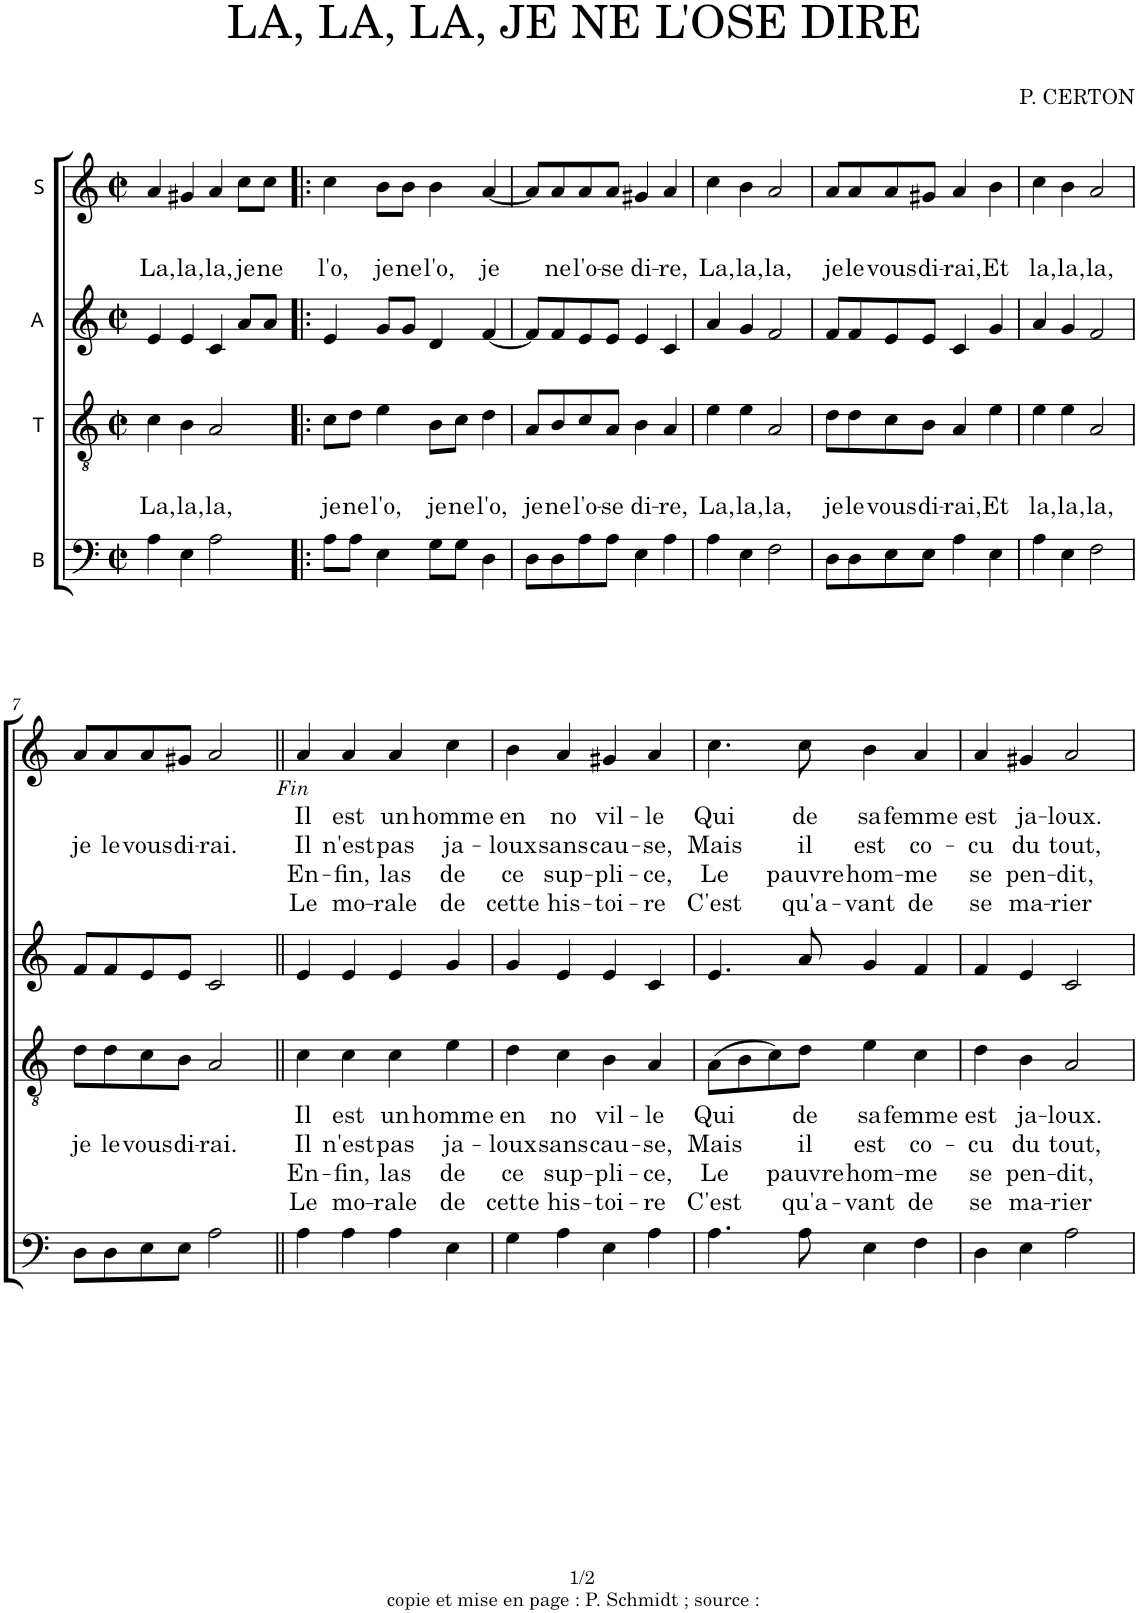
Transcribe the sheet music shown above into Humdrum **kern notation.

**kern	**kern	**text	**text	**text	**text	**kern	**kern	**text	**text	**text	**text
*part4	*part3	*part3	*part3	*part3	*part3	*part2	*part1	*part1	*part1	*part1	*part1
*staff4	*staff3	*staff3	*staff3	*staff3	*staff3	*staff2	*staff1	*staff1	*staff1	*staff1	*staff1
*I"B	*I"T	*	*	*	*	*I"A	*I"S	*	*	*	*
*clefF4	*clefGv2	*	*	*	*	*clefG2	*clefG2	*	*	*	*
*k[]	*k[]	*	*	*	*	*k[]	*k[]	*	*	*	*
*M4/4	*M4/4	*	*	*	*	*M4/4	*M4/4	*	*	*	*
*met(c|)	*met(c|)	*	*	*	*	*met(c|)	*met(c|)	*	*	*	*
=1	=1	=1	=1	=1	=1	=1	=1	=1	=1	=1	=1
!	!	!	!LO:LY:b	!	!	!	!	!	!LO:LY:b	!	!
4A\	4c\	.	La,	.	.	4e/	4a/	.	La,	.	.
!	!	!	!LO:LY:b	!	!	!	!	!	!LO:LY:b	!	!
4E\	4B\	.	la,	.	.	4e/	4g#X/	.	la,	.	.
!	!	!	!LO:LY:b	!	!	!	!	!	!LO:LY:b	!	!
2A\	2A/	.	la,	.	.	4c/	4a/	.	la,	.	.
!	!	!	!	!	!	!	!	!	!LO:LY:b	!	!
.	.	.	.	.	.	8a/L	8cc\L	.	je	.	.
!	!	!	!	!	!	!	!	!	!LO:LY:b	!	!
.	.	.	.	.	.	8a/J	8cc\J	.	ne	.	.
=2!|:	=2!|:	=2!|:	=2!|:	=2!|:	=2!|:	=2!|:	=2!|:	=2!|:	=2!|:	=2!|:	=2!|:
!	!	!	!LO:LY:b	!	!	!	!	!	!LO:LY:b	!	!
8A\L	8c\L	.	je	.	.	4e/	4cc\	.	l'o,	.	.
!	!	!	!LO:LY:b	!	!	!	!	!	!	!	!
8A\J	8d\J	.	ne	.	.	.	.	.	.	.	.
!	!	!	!LO:LY:b	!	!	!	!	!	!LO:LY:b	!	!
4E\	4e\	.	l'o,	.	.	8g/L	8b\L	.	je	.	.
!	!	!	!	!	!	!	!	!	!LO:LY:b	!	!
.	.	.	.	.	.	8g/J	8b\J	.	ne	.	.
!	!	!	!LO:LY:b	!	!	!	!	!	!LO:LY:b	!	!
8G\L	8B\L	.	je	.	.	4d/	4b\	.	l'o,	.	.
!	!	!	!LO:LY:b	!	!	!	!	!	!	!	!
8G\J	8c\J	.	ne	.	.	.	.	.	.	.	.
!	!	!	!LO:LY:b	!	!	!	!	!	!LO:LY:b	!	!
4D\	4d\	.	l'o,	.	.	[4f/	[4a/	.	je	.	.
=3	=3	=3	=3	=3	=3	=3	=3	=3	=3	=3	=3
!	!	!	!LO:LY:b	!	!	!	!	!	!	!	!
8D\L	8A/L	.	je	.	.	8f/L]	8a/L]	.	.	.	.
!	!	!	!LO:LY:b	!	!	!	!	!	!LO:LY:b	!	!
8D\	8B/	.	ne	.	.	8f/	8a/	.	ne	.	.
!	!	!	!LO:LY:b	!	!	!	!	!	!LO:LY:b	!	!
8A\	8c/	.	l'o-	.	.	8e/	8a/	.	l'o-	.	.
!	!	!	!LO:LY:b	!	!	!	!	!	!LO:LY:b	!	!
8A\J	8A/J	.	-se	.	.	8e/J	8a/J	.	-se	.	.
!	!	!	!LO:LY:b	!	!	!	!	!	!LO:LY:b	!	!
4E\	4B\	.	di-	.	.	4e/	4g#X/	.	di-	.	.
!	!	!	!LO:LY:b	!	!	!	!	!	!LO:LY:b	!	!
4A\	4A/	.	-re,	.	.	4c/	4a/	.	-re,	.	.
=4	=4	=4	=4	=4	=4	=4	=4	=4	=4	=4	=4
!	!	!	!LO:LY:b	!	!	!	!	!	!LO:LY:b	!	!
4A\	4e\	.	La,	.	.	4a/	4cc\	.	La,	.	.
!	!	!	!LO:LY:b	!	!	!	!	!	!LO:LY:b	!	!
4E\	4e\	.	la,	.	.	4g/	4b\	.	la,	.	.
!	!	!	!LO:LY:b	!	!	!	!	!	!LO:LY:b	!	!
2F\	2A/	.	la,	.	.	2f/	2a/	.	la,	.	.
=5	=5	=5	=5	=5	=5	=5	=5	=5	=5	=5	=5
!	!	!	!LO:LY:b	!	!	!	!	!	!LO:LY:b	!	!
8D\L	8d\L	.	je	.	.	8f/L	8a/L	.	je	.	.
!	!	!	!LO:LY:b	!	!	!	!	!	!LO:LY:b	!	!
8D\	8d\	.	le	.	.	8f/	8a/	.	le	.	.
!	!	!	!LO:LY:b	!	!	!	!	!	!LO:LY:b	!	!
8E\	8c\	.	vous	.	.	8e/	8a/	.	vous	.	.
!	!	!	!LO:LY:b	!	!	!	!	!	!LO:LY:b	!	!
8E\J	8B\J	.	di-	.	.	8e/J	8g#X/J	.	di-	.	.
!	!	!	!LO:LY:b	!	!	!	!	!	!LO:LY:b	!	!
4A\	4A/	.	-rai,	.	.	4c/	4a/	.	-rai,	.	.
!	!	!	!LO:LY:b	!	!	!	!	!	!LO:LY:b	!	!
4E\	4e\	.	Et	.	.	4g/	4b\	.	Et	.	.
=6	=6	=6	=6	=6	=6	=6	=6	=6	=6	=6	=6
!	!	!	!LO:LY:b	!	!	!	!	!	!LO:LY:b	!	!
4A\	4e\	.	la,	.	.	4a/	4cc\	.	la,	.	.
!	!	!	!LO:LY:b	!	!	!	!	!	!LO:LY:b	!	!
4E\	4e\	.	la,	.	.	4g/	4b\	.	la,	.	.
!	!	!	!LO:LY:b	!	!	!	!	!	!LO:LY:b	!	!
2F\	2A/	.	la,	.	.	2f/	2a/	.	la,	.	.
!!LO:LB:g=z
=7	=7	=7	=7	=7	=7	=7	=7	=7	=7	=7	=7
!	!	!	!LO:LY:b	!	!	!	!	!	!LO:LY:b	!	!
8D\L	8d\L	.	je	.	.	8f/L	8a/L	.	je	.	.
!	!	!	!LO:LY:b	!	!	!	!	!	!LO:LY:b	!	!
8D\	8d\	.	le	.	.	8f/	8a/	.	le	.	.
!	!	!	!LO:LY:b	!	!	!	!	!	!LO:LY:b	!	!
8E\	8c\	.	vous	.	.	8e/	8a/	.	vous	.	.
!	!	!	!LO:LY:b	!	!	!	!	!	!LO:LY:b	!	!
8E\J	8B\J	.	di-	.	.	8e/J	8g#X/J	.	di-	.	.
!	!	!	!LO:LY:b	!	!	!	!	!	!LO:LY:b	!	!
2A\	2A/	.	-rai.	.	.	2c/	2a/	.	-rai.	.	.
!	!	!	!	!	!	!	!LO:TX:b:i:t=Fin	!	!	!	!
=8||	=8||	=8||	=8||	=8||	=8||	=8||	=8||	=8||	=8||	=8||	=8||
!	!	!LO:LY:b	!LO:LY:b	!LO:LY:b	!LO:LY:b	!	!	!LO:LY:b	!LO:LY:b	!LO:LY:b	!LO:LY:b
4A\	4c\	Il	Il	En-	Le	4e/	4a/	Il	Il	En-	Le
!	!	!LO:LY:b	!LO:LY:b	!LO:LY:b	!LO:LY:b	!	!	!LO:LY:b	!LO:LY:b	!LO:LY:b	!LO:LY:b
4A\	4c\	est	n'est	-fin,	mo-	4e/	4a/	est	n'est	-fin,	mo-
!	!	!LO:LY:b	!LO:LY:b	!LO:LY:b	!LO:LY:b	!	!	!LO:LY:b	!LO:LY:b	!LO:LY:b	!LO:LY:b
4A\	4c\	un	pas	las	-rale	4e/	4a/	un	pas	las	-rale
!	!	!LO:LY:b	!LO:LY:b	!LO:LY:b	!LO:LY:b	!	!	!LO:LY:b	!LO:LY:b	!LO:LY:b	!LO:LY:b
4E\	4e\	homme	ja-	de	de	4g/	4cc\	homme	ja-	de	de
=9	=9	=9	=9	=9	=9	=9	=9	=9	=9	=9	=9
!	!	!LO:LY:b	!LO:LY:b	!LO:LY:b	!LO:LY:b	!	!	!LO:LY:b	!LO:LY:b	!LO:LY:b	!LO:LY:b
4G\	4d\	en	-loux	ce	cette	4g/	4b\	en	-loux	ce	cette
!	!	!LO:LY:b	!LO:LY:b	!LO:LY:b	!LO:LY:b	!	!	!LO:LY:b	!LO:LY:b	!LO:LY:b	!LO:LY:b
4A\	4c\	no	sans	sup-	his-	4e/	4a/	no	sans	sup-	his-
!	!	!LO:LY:b	!LO:LY:b	!LO:LY:b	!LO:LY:b	!	!	!LO:LY:b	!LO:LY:b	!LO:LY:b	!LO:LY:b
4E\	4B\	vil-	cau-	-pli-	-toi-	4e/	4g#X/	vil-	cau-	-pli-	-toi-
!	!	!LO:LY:b	!LO:LY:b	!LO:LY:b	!LO:LY:b	!	!	!LO:LY:b	!LO:LY:b	!LO:LY:b	!LO:LY:b
4A\	4A/	-le	-se,	-ce,	-re	4c/	4a/	-le	-se,	-ce,	-re
=10	=10	=10	=10	=10	=10	=10	=10	=10	=10	=10	=10
!	!	!LO:LY:b	!LO:LY:b	!LO:LY:b	!LO:LY:b	!	!	!LO:LY:b	!LO:LY:b	!LO:LY:b	!LO:LY:b
4.A\	(8A\L	Qui	Mais	Le	C'est	4.e/	4.cc\	Qui	Mais	Le	C'est
.	8B\	.	.	.	.	.	.	.	.	.	.
.	8c\)	.	.	.	.	.	.	.	.	.	.
!	!	!LO:LY:b	!LO:LY:b	!LO:LY:b	!LO:LY:b	!	!	!LO:LY:b	!LO:LY:b	!LO:LY:b	!LO:LY:b
8A\	8d\J	de	il	pauvre	qu'a-	8a/	8cc\	de	il	pauvre	qu'a-
!	!	!LO:LY:b	!LO:LY:b	!LO:LY:b	!LO:LY:b	!	!	!LO:LY:b	!LO:LY:b	!LO:LY:b	!LO:LY:b
4E\	4e\	sa	est	hom-	-vant	4g/	4b\	sa	est	hom-	-vant
!	!	!LO:LY:b	!LO:LY:b	!LO:LY:b	!LO:LY:b	!	!	!LO:LY:b	!LO:LY:b	!LO:LY:b	!LO:LY:b
4F\	4c\	femme	co-	-me	de	4f/	4a/	femme	co-	-me	de
=11	=11	=11	=11	=11	=11	=11	=11	=11	=11	=11	=11
!	!	!LO:LY:b	!LO:LY:b	!LO:LY:b	!LO:LY:b	!	!	!LO:LY:b	!LO:LY:b	!LO:LY:b	!LO:LY:b
4D\	4d\	est	-cu	se	se	4f/	4a/	est	-cu	se	se
!	!	!LO:LY:b	!LO:LY:b	!LO:LY:b	!LO:LY:b	!	!	!LO:LY:b	!LO:LY:b	!LO:LY:b	!LO:LY:b
4E\	4B\	ja-	du	pen-	ma-	4e/	4g#X/	ja-	du	pen-	ma-
!	!	!LO:LY:b	!LO:LY:b	!LO:LY:b	!LO:LY:b	!	!	!LO:LY:b	!LO:LY:b	!LO:LY:b	!LO:LY:b
2A\	2A/	-loux.	tout,	-dit,	-rier	2c/	2a/	-loux.	tout,	-dit,	-rier
=	=	=	=	=	=	=	=	=	=	=	=
*-	*-	*-	*-	*-	*-	*-	*-	*-	*-	*-	*-
